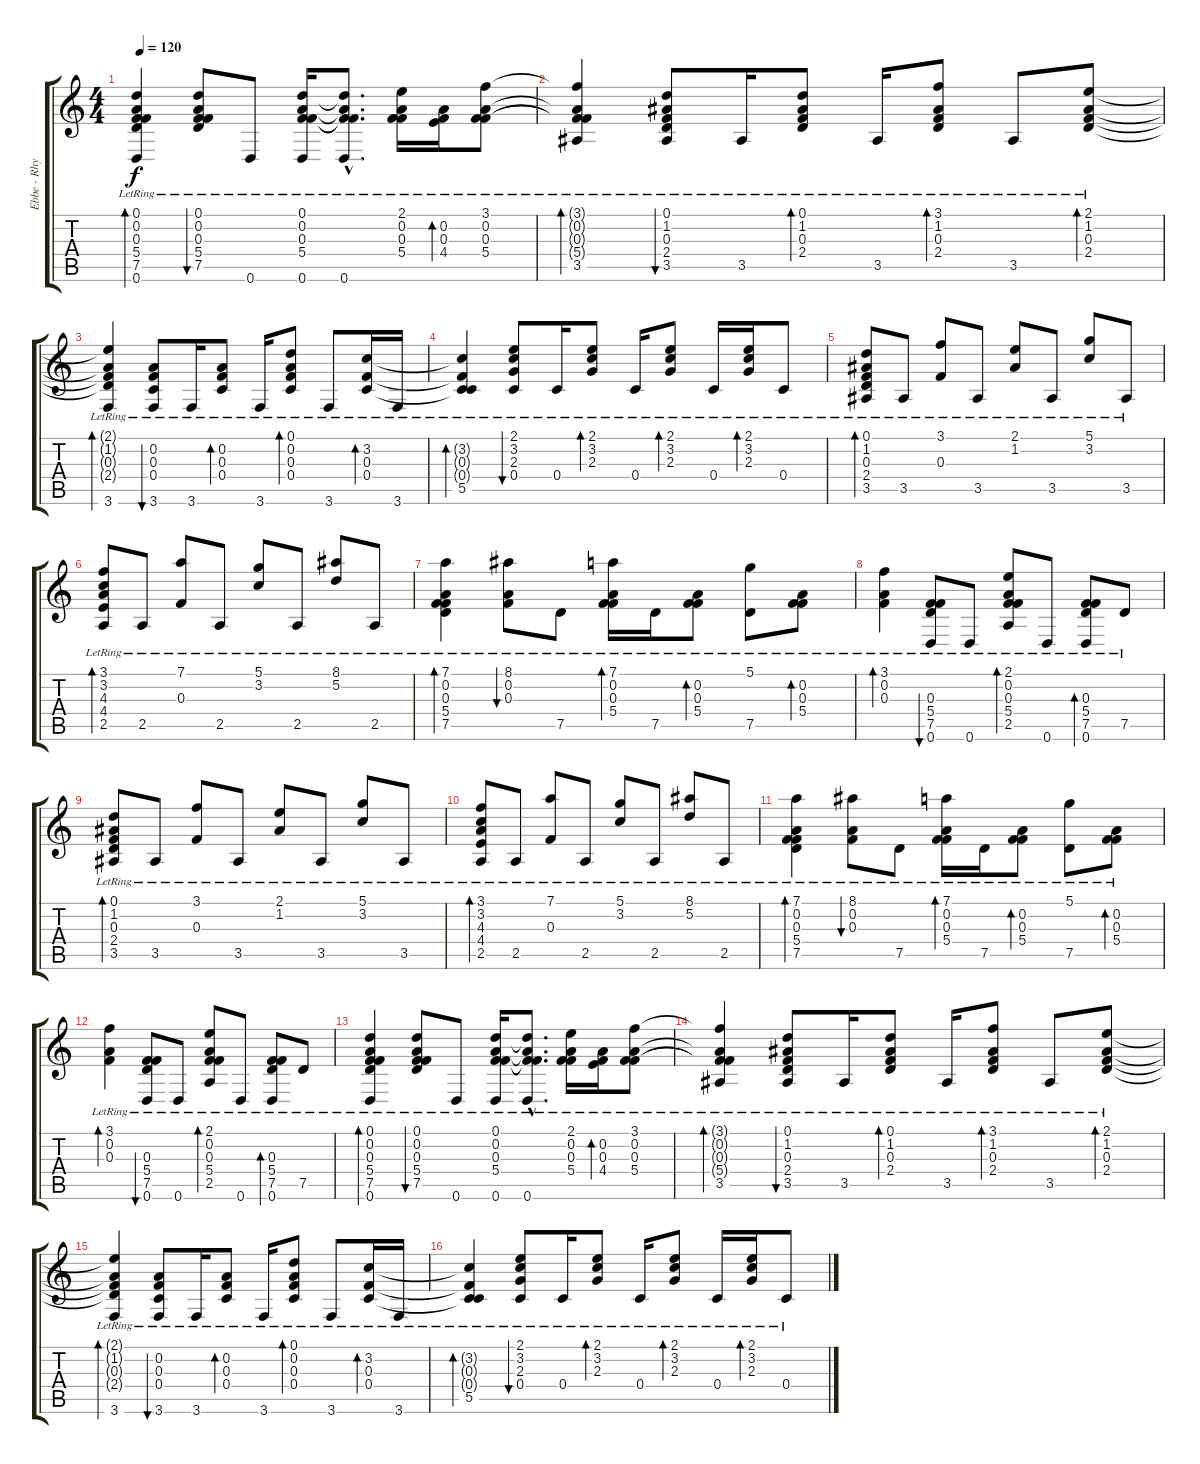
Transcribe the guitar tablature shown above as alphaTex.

\track ("Ebbe - Rhytm" "Ebbe - Rhy") {instrument overdrivenguitar}
\staff {score tabs}
\tuning (D4 A3 F3 C3 G2 D2) {hide}
\ts (4 4)
\tempo 120
\clef g2
\ks c
(0.1{lr} 0.2{lr} 0.3{lr} 5.4{lr} 7.5{lr} 0.6{lr}).4{bd 120 dy f} (0.1{lr} 0.2{lr} 0.3{lr} 5.4{lr} 7.5{lr}).8{bu 60} 0.6{lr}.8 (0.1{lr} 0.2{lr} 0.3{lr} 5.4{lr} 0.6{lr}).16 (0.1{hac t} 0.2{hac t} 0.3{hac t} 5.4{hac t} 0.6{hac lr}).8{d} (2.1{lr} 0.2{lr} 0.3{lr} 5.4{lr}).16 (0.2{lr} 0.3{lr} 4.4{lr}).16{bd 30} (3.1{lr} 0.2{lr} 0.3{lr} 5.4{lr}).8 |
(3.1{t} 0.2{t} 0.3{t} 5.4{t} 3.5{lr}).4{bd 120} (0.1{lr} 1.2{lr} 0.3{lr} 2.4{lr} 3.5{lr}).8{bu 60} 3.5{lr}.16 (0.1{lr} 1.2{lr} 0.3{lr} 2.4{lr}).8{bd 30} 3.5{lr}.16 (3.1{lr} 1.2{lr} 0.3{lr} 2.4{lr}).8{bd 30} 3.5{lr}.8 (2.1{lr} 1.2{lr} 0.3{lr} 2.4{lr}).8{bd 30} |
(2.1{t} 1.2{t} 0.3{t} 2.4{t} 3.6{lr}).4{bd 120} (0.2{lr} 0.3{lr} 0.4{lr} 3.6{lr}).8{bu 60} 3.6{lr}.16 (0.2{lr} 0.3{lr} 0.4{lr}).8{bd 30} 3.6{lr}.16 (0.1{lr} 0.2{lr} 0.3{lr} 0.4{lr}).8{bd 30} 3.6{lr}.8 (3.2{lr} 0.3{lr} 0.4{lr}).16{bd 30} 3.6{lr}.16 |
(3.2{t} 0.3{t} 0.4{t} 5.5{lr}).4{bd 120} (2.1{lr} 3.2{lr} 2.3{lr} 0.4{lr}).8{bu 60} 0.4{lr}.16 (2.1{lr} 3.2{lr} 2.3{lr}).8{bd 30} 0.4{lr}.16 (2.1{lr} 3.2{lr} 2.3{lr}).8{bd 30} 0.4{lr}.16 (2.1{lr} 3.2{lr} 2.3{lr}).16{bd 30} 0.4{lr}.8 |
(0.1{lr} 1.2{lr} 0.3{lr} 2.4{lr} 3.5{lr}).8{bd 60} 3.5{lr}.8 (3.1{lr} 0.3{lr}).8 3.5{lr}.8 (2.1{lr} 1.2{lr}).8 3.5{lr}.8 (5.1{lr} 3.2{lr}).8 3.5{lr}.8 |
(3.1{lr} 3.2{lr} 4.3{lr} 4.4{lr} 2.5{lr}).8{bd 60} 2.5{lr}.8 (7.1{lr} 0.3{lr}).8 2.5{lr}.8 (5.1{lr} 3.2{lr}).8 2.5{lr}.8 (8.1{lr} 5.2{lr}).8 2.5{lr}.8 |
(7.1{lr} 0.2{lr} 0.3{lr} 5.4{lr} 7.5{lr}).4{bd 120} (8.1{lr} 0.2{lr} 0.3{lr}).8{bu 60} 7.5{lr}.8 (7.1{lr} 0.2{lr} 0.3{lr} 5.4{lr}).16{bd 30} 7.5{lr}.16 (0.2{lr} 0.3{lr} 5.4{lr}).8{bd 30} (5.1{lr} 7.5{lr}).8 (0.2{lr} 0.3{lr} 5.4{lr}).8{bd 30} |
(3.1{lr} 0.2{lr} 0.3{lr}).4{bd 120} (0.3{lr} 5.4{lr} 7.5{lr} 0.6{lr}).8{bu 60} 0.6{lr}.8 (2.1{lr} 0.2{lr} 0.3{lr} 5.4{lr} 2.5{lr}).8{bd 30} 0.6{lr}.8 (0.3{lr} 5.4{lr} 7.5{lr} 0.6{lr}).8{bd 30} 7.5{lr}.8 |
(0.1{lr} 1.2{lr} 0.3{lr} 2.4{lr} 3.5{lr}).8{bd 60} 3.5{lr}.8 (3.1{lr} 0.3{lr}).8 3.5{lr}.8 (2.1{lr} 1.2{lr}).8 3.5{lr}.8 (5.1{lr} 3.2{lr}).8 3.5{lr}.8 |
(3.1{lr} 3.2{lr} 4.3{lr} 4.4{lr} 2.5{lr}).8{bd 60} 2.5{lr}.8 (7.1{lr} 0.3{lr}).8 2.5{lr}.8 (5.1{lr} 3.2{lr}).8 2.5{lr}.8 (8.1{lr} 5.2{lr}).8 2.5{lr}.8 |
(7.1{lr} 0.2{lr} 0.3{lr} 5.4{lr} 7.5{lr}).4{bd 120} (8.1{lr} 0.2{lr} 0.3{lr}).8{bu 60} 7.5{lr}.8 (7.1{lr} 0.2{lr} 0.3{lr} 5.4{lr}).16{bd 30} 7.5{lr}.16 (0.2{lr} 0.3{lr} 5.4{lr}).8{bd 30} (5.1{lr} 7.5{lr}).8 (0.2{lr} 0.3{lr} 5.4{lr}).8{bd 30} |
(3.1{lr} 0.2{lr} 0.3{lr}).4{bd 120} (0.3{lr} 5.4{lr} 7.5{lr} 0.6{lr}).8{bu 60} 0.6{lr}.8 (2.1{lr} 0.2{lr} 0.3{lr} 5.4{lr} 2.5{lr}).8{bd 30} 0.6{lr}.8 (0.3{lr} 5.4{lr} 7.5{lr} 0.6{lr}).8{bd 30} 7.5{lr}.8 |
(0.1{lr} 0.2{lr} 0.3{lr} 5.4{lr} 7.5{lr} 0.6{lr}).4{bd 120} (0.1{lr} 0.2{lr} 0.3{lr} 5.4{lr} 7.5{lr}).8{bu 60} 0.6{lr}.8 (0.1{lr} 0.2{lr} 0.3{lr} 5.4{lr} 0.6{lr}).16 (0.1{hac t} 0.2{hac t} 0.3{hac t} 5.4{hac t} 0.6{hac lr}).8{d} (2.1{lr} 0.2{lr} 0.3{lr} 5.4{lr}).16 (0.2{lr} 0.3{lr} 4.4{lr}).16{bd 30} (3.1{lr} 0.2{lr} 0.3{lr} 5.4{lr}).8 |
(3.1{t} 0.2{t} 0.3{t} 5.4{t} 3.5{lr}).4{bd 120} (0.1{lr} 1.2{lr} 0.3{lr} 2.4{lr} 3.5{lr}).8{bu 60} 3.5{lr}.16 (0.1{lr} 1.2{lr} 0.3{lr} 2.4{lr}).8{bd 30} 3.5{lr}.16 (3.1{lr} 1.2{lr} 0.3{lr} 2.4{lr}).8{bd 30} 3.5{lr}.8 (2.1{lr} 1.2{lr} 0.3{lr} 2.4{lr}).8{bd 30} |
(2.1{t} 1.2{t} 0.3{t} 2.4{t} 3.6{lr}).4{bd 120} (0.2{lr} 0.3{lr} 0.4{lr} 3.6{lr}).8{bu 60} 3.6{lr}.16 (0.2{lr} 0.3{lr} 0.4{lr}).8{bd 30} 3.6{lr}.16 (0.1{lr} 0.2{lr} 0.3{lr} 0.4{lr}).8{bd 30} 3.6{lr}.8 (3.2{lr} 0.3{lr} 0.4{lr}).16{bd 30} 3.6{lr}.16 |
(3.2{t} 0.3{t} 0.4{t} 5.5{lr}).4{bd 120} (2.1{lr} 3.2{lr} 2.3{lr} 0.4{lr}).8{bu 60} 0.4{lr}.16 (2.1{lr} 3.2{lr} 2.3{lr}).8{bd 30} 0.4{lr}.16 (2.1{lr} 3.2{lr} 2.3{lr}).8{bd 30} 0.4{lr}.16 (2.1{lr} 3.2{lr} 2.3{lr}).16{bd 30} 0.4{lr}.8
